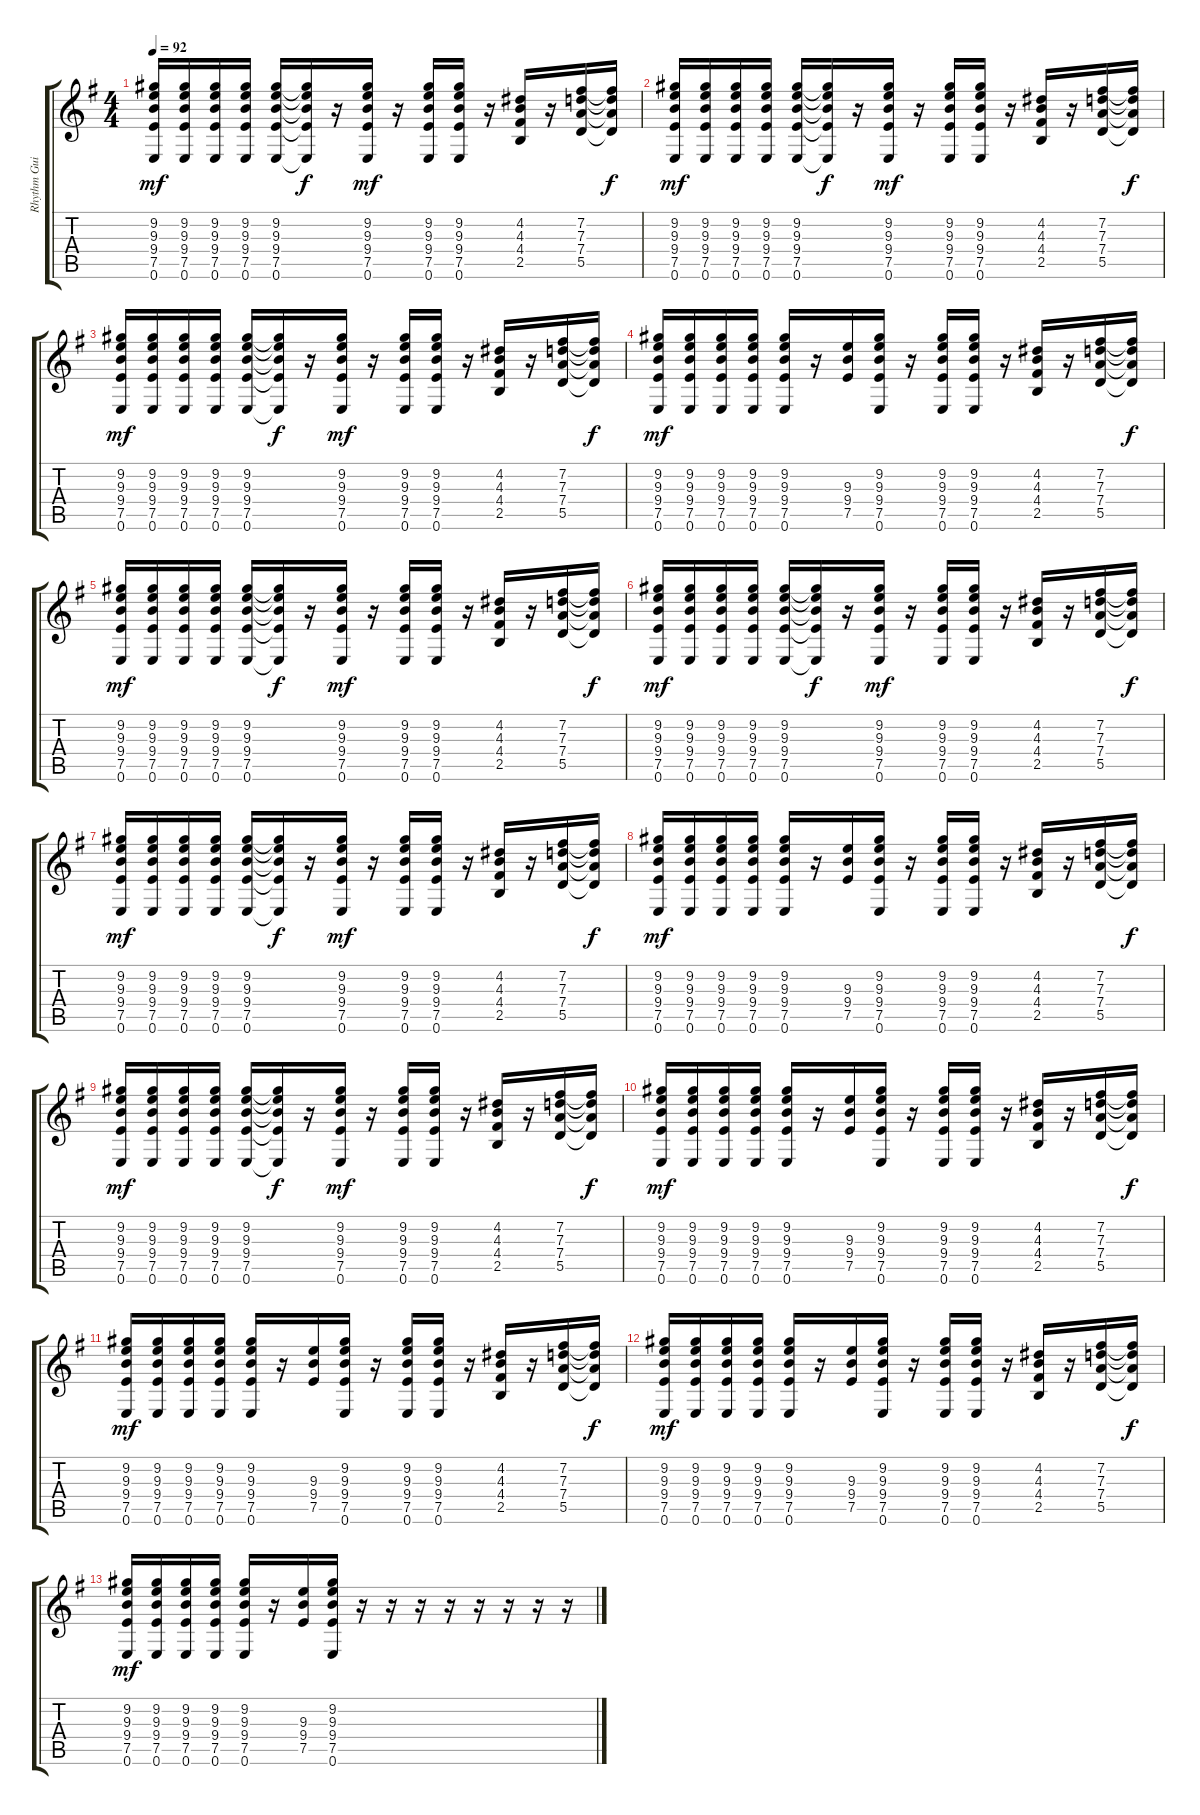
\track ("Rhythm Guitar 2" "Rhythm Gui") {instrument overdrivenguitar}
\staff {score tabs}
\tuning (E4 B3 G3 D3 A2 E2) {hide}
\ts (4 4)
\tempo 92
\clef g2
\ks g
(9.2 9.3 9.4 7.5 0.6).16{dy mf} (9.2 9.3 9.4 7.5 0.6).16 (9.2 9.3 9.4 7.5 0.6).16 (9.2 9.3 9.4 7.5 0.6).16 (9.2 9.3 9.4 7.5 0.6).16 (9.2{t} 9.3{t} 9.4{t} 7.5{t} 0.6{t}).16{dy f} r.16 (9.2 9.3 9.4 7.5 0.6).16{dy mf} r.16 (9.2 9.3 9.4 7.5 0.6).16 (9.2 9.3 9.4 7.5 0.6).16 r.16 (4.2 4.3 4.4 2.5).16 r.16 (7.2 7.3 7.4 5.5).16 (7.2{t} 7.3{t} 7.4{t} 5.5{t}).16{dy f} |
(9.2 9.3 9.4 7.5 0.6).16{dy mf} (9.2 9.3 9.4 7.5 0.6).16 (9.2 9.3 9.4 7.5 0.6).16 (9.2 9.3 9.4 7.5 0.6).16 (9.2 9.3 9.4 7.5 0.6).16 (9.2{t} 9.3{t} 9.4{t} 7.5{t} 0.6{t}).16{dy f} r.16 (9.2 9.3 9.4 7.5 0.6).16{dy mf} r.16 (9.2 9.3 9.4 7.5 0.6).16 (9.2 9.3 9.4 7.5 0.6).16 r.16 (4.2 4.3 4.4 2.5).16 r.16 (7.2 7.3 7.4 5.5).16 (7.2{t} 7.3{t} 7.4{t} 5.5{t}).16{dy f} |
(9.2 9.3 9.4 7.5 0.6).16{dy mf} (9.2 9.3 9.4 7.5 0.6).16 (9.2 9.3 9.4 7.5 0.6).16 (9.2 9.3 9.4 7.5 0.6).16 (9.2 9.3 9.4 7.5 0.6).16 (9.2{t} 9.3{t} 9.4{t} 7.5{t} 0.6{t}).16{dy f} r.16 (9.2 9.3 9.4 7.5 0.6).16{dy mf} r.16 (9.2 9.3 9.4 7.5 0.6).16 (9.2 9.3 9.4 7.5 0.6).16 r.16 (4.2 4.3 4.4 2.5).16 r.16 (7.2 7.3 7.4 5.5).16 (7.2{t} 7.3{t} 7.4{t} 5.5{t}).16{dy f} |
(9.2 9.3 9.4 7.5 0.6).16{dy mf} (9.2 9.3 9.4 7.5 0.6).16 (9.2 9.3 9.4 7.5 0.6).16 (9.2 9.3 9.4 7.5 0.6).16 (9.2 9.3 9.4 7.5 0.6).16 r.16 (9.3 9.4 7.5).16 (9.2 9.3 9.4 7.5 0.6).16 r.16 (9.2 9.3 9.4 7.5 0.6).16 (9.2 9.3 9.4 7.5 0.6).16 r.16 (4.2 4.3 4.4 2.5).16 r.16 (7.2 7.3 7.4 5.5).16 (7.2{t} 7.3{t} 7.4{t} 5.5{t}).16{dy f} |
(9.2 9.3 9.4 7.5 0.6).16{dy mf} (9.2 9.3 9.4 7.5 0.6).16 (9.2 9.3 9.4 7.5 0.6).16 (9.2 9.3 9.4 7.5 0.6).16 (9.2 9.3 9.4 7.5 0.6).16 (9.2{t} 9.3{t} 9.4{t} 7.5{t} 0.6{t}).16{dy f} r.16 (9.2 9.3 9.4 7.5 0.6).16{dy mf} r.16 (9.2 9.3 9.4 7.5 0.6).16 (9.2 9.3 9.4 7.5 0.6).16 r.16 (4.2 4.3 4.4 2.5).16 r.16 (7.2 7.3 7.4 5.5).16 (7.2{t} 7.3{t} 7.4{t} 5.5{t}).16{dy f} |
(9.2 9.3 9.4 7.5 0.6).16{dy mf} (9.2 9.3 9.4 7.5 0.6).16 (9.2 9.3 9.4 7.5 0.6).16 (9.2 9.3 9.4 7.5 0.6).16 (9.2 9.3 9.4 7.5 0.6).16 (9.2{t} 9.3{t} 9.4{t} 7.5{t} 0.6{t}).16{dy f} r.16 (9.2 9.3 9.4 7.5 0.6).16{dy mf} r.16 (9.2 9.3 9.4 7.5 0.6).16 (9.2 9.3 9.4 7.5 0.6).16 r.16 (4.2 4.3 4.4 2.5).16 r.16 (7.2 7.3 7.4 5.5).16 (7.2{t} 7.3{t} 7.4{t} 5.5{t}).16{dy f} |
(9.2 9.3 9.4 7.5 0.6).16{dy mf} (9.2 9.3 9.4 7.5 0.6).16 (9.2 9.3 9.4 7.5 0.6).16 (9.2 9.3 9.4 7.5 0.6).16 (9.2 9.3 9.4 7.5 0.6).16 (9.2{t} 9.3{t} 9.4{t} 7.5{t} 0.6{t}).16{dy f} r.16 (9.2 9.3 9.4 7.5 0.6).16{dy mf} r.16 (9.2 9.3 9.4 7.5 0.6).16 (9.2 9.3 9.4 7.5 0.6).16 r.16 (4.2 4.3 4.4 2.5).16 r.16 (7.2 7.3 7.4 5.5).16 (7.2{t} 7.3{t} 7.4{t} 5.5{t}).16{dy f} |
(9.2 9.3 9.4 7.5 0.6).16{dy mf} (9.2 9.3 9.4 7.5 0.6).16 (9.2 9.3 9.4 7.5 0.6).16 (9.2 9.3 9.4 7.5 0.6).16 (9.2 9.3 9.4 7.5 0.6).16 r.16 (9.3 9.4 7.5).16 (9.2 9.3 9.4 7.5 0.6).16 r.16 (9.2 9.3 9.4 7.5 0.6).16 (9.2 9.3 9.4 7.5 0.6).16 r.16 (4.2 4.3 4.4 2.5).16 r.16 (7.2 7.3 7.4 5.5).16 (7.2{t} 7.3{t} 7.4{t} 5.5{t}).16{dy f} |
(9.2 9.3 9.4 7.5 0.6).16{dy mf} (9.2 9.3 9.4 7.5 0.6).16 (9.2 9.3 9.4 7.5 0.6).16 (9.2 9.3 9.4 7.5 0.6).16 (9.2 9.3 9.4 7.5 0.6).16 (9.2{t} 9.3{t} 9.4{t} 7.5{t} 0.6{t}).16{dy f} r.16 (9.2 9.3 9.4 7.5 0.6).16{dy mf} r.16 (9.2 9.3 9.4 7.5 0.6).16 (9.2 9.3 9.4 7.5 0.6).16 r.16 (4.2 4.3 4.4 2.5).16 r.16 (7.2 7.3 7.4 5.5).16 (7.2{t} 7.3{t} 7.4{t} 5.5{t}).16{dy f} |
(9.2 9.3 9.4 7.5 0.6).16{dy mf} (9.2 9.3 9.4 7.5 0.6).16 (9.2 9.3 9.4 7.5 0.6).16 (9.2 9.3 9.4 7.5 0.6).16 (9.2 9.3 9.4 7.5 0.6).16 r.16 (9.3 9.4 7.5).16 (9.2 9.3 9.4 7.5 0.6).16 r.16 (9.2 9.3 9.4 7.5 0.6).16 (9.2 9.3 9.4 7.5 0.6).16 r.16 (4.2 4.3 4.4 2.5).16 r.16 (7.2 7.3 7.4 5.5).16 (7.2{t} 7.3{t} 7.4{t} 5.5{t}).16{dy f} |
(9.2 9.3 9.4 7.5 0.6).16{dy mf} (9.2 9.3 9.4 7.5 0.6).16 (9.2 9.3 9.4 7.5 0.6).16 (9.2 9.3 9.4 7.5 0.6).16 (9.2 9.3 9.4 7.5 0.6).16 r.16 (9.3 9.4 7.5).16 (9.2 9.3 9.4 7.5 0.6).16 r.16 (9.2 9.3 9.4 7.5 0.6).16 (9.2 9.3 9.4 7.5 0.6).16 r.16 (4.2 4.3 4.4 2.5).16 r.16 (7.2 7.3 7.4 5.5).16 (7.2{t} 7.3{t} 7.4{t} 5.5{t}).16{dy f} |
(9.2 9.3 9.4 7.5 0.6).16{dy mf} (9.2 9.3 9.4 7.5 0.6).16 (9.2 9.3 9.4 7.5 0.6).16 (9.2 9.3 9.4 7.5 0.6).16 (9.2 9.3 9.4 7.5 0.6).16 r.16 (9.3 9.4 7.5).16 (9.2 9.3 9.4 7.5 0.6).16 r.16 (9.2 9.3 9.4 7.5 0.6).16 (9.2 9.3 9.4 7.5 0.6).16 r.16 (4.2 4.3 4.4 2.5).16 r.16 (7.2 7.3 7.4 5.5).16 (7.2{t} 7.3{t} 7.4{t} 5.5{t}).16{dy f} |
(9.2 9.3 9.4 7.5 0.6).16{dy mf} (9.2 9.3 9.4 7.5 0.6).16 (9.2 9.3 9.4 7.5 0.6).16 (9.2 9.3 9.4 7.5 0.6).16 (9.2 9.3 9.4 7.5 0.6).16 r.16 (9.3 9.4 7.5).16 (9.2 9.3 9.4 7.5 0.6).16 r.16 r.16 r.16 r.16 r.16 r.16 r.16 r.16
